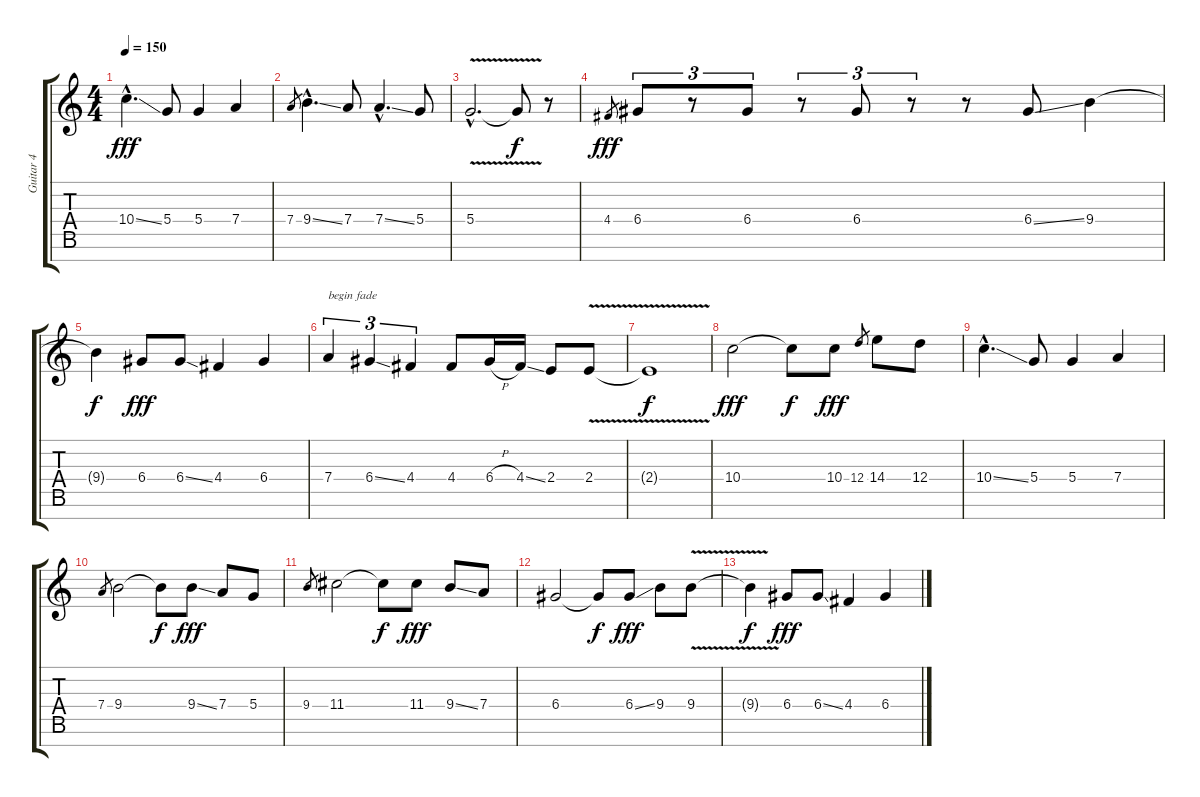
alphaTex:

\track ("Guitar 4" "Guitar 4") {instrument distortionguitar}
\staff {score tabs}
\tuning (E4 B3 G3 D3 A2 E2 B1) {hide}
\ts (4 4)
\tempo 150
\clef g2
\ks c
10.4{ss hac}.4{d dy fff} 5.4.8 5.4.4 7.4.4 |
7.4.8{gr} 9.4{ss hac}.4{d} 7.4.8 7.4{ss hac}.4{d} 5.4.8 |
5.4{v hac}.2{d} 5.4{t}.8{dy f} r.8 |
4.4.8{gr dy fff} 6.4.8{tu (3 2)} r.8{tu (3 2)} 6.4.8{tu (3 2)} r.8{tu (3 2)} 6.4.8{tu (3 2)} r.8{tu (3 2)} r.8 6.4{ss}.8 9.4.4 |
9.4{t}.4{dy f} 6.4.8{dy fff} 6.4{ss}.8 4.4.4 6.4.4 |
7.4.4{tu (3 2) txt "begin fade" volume 11} 6.4{ss}.4{tu (3 2)} 4.4.4{tu (3 2)} 4.4.8 6.4{h}.16 4.4{ss}.16 2.4.8 2.4{v}.8 |
2.4{t}.1{dy f} |
10.4.2{dy fff volume 8} 10.4{t}.8{dy f} 10.4.8{dy fff} 12.4.8{gr} 14.4.8 12.4.8 |
10.4{ss hac}.4{d} 5.4.8 5.4.4 7.4.4 |
7.4.8{gr} 9.4.2{volume 5} 9.4{t}.8{dy f} 9.4{ss}.8{dy fff} 7.4.8 5.4.8 |
9.4.8{gr} 11.4.2 11.4{t}.8{dy f} 11.4.8{dy fff} 9.4{ss}.8 7.4.8 |
6.4.2{volume 0} 6.4{t}.8{dy f} 6.4{ss}.8{dy fff} 9.4.8 9.4{v}.8 |
9.4{t}.4{dy f} 6.4.8{dy fff} 6.4{ss}.8 4.4.4 6.4.4
